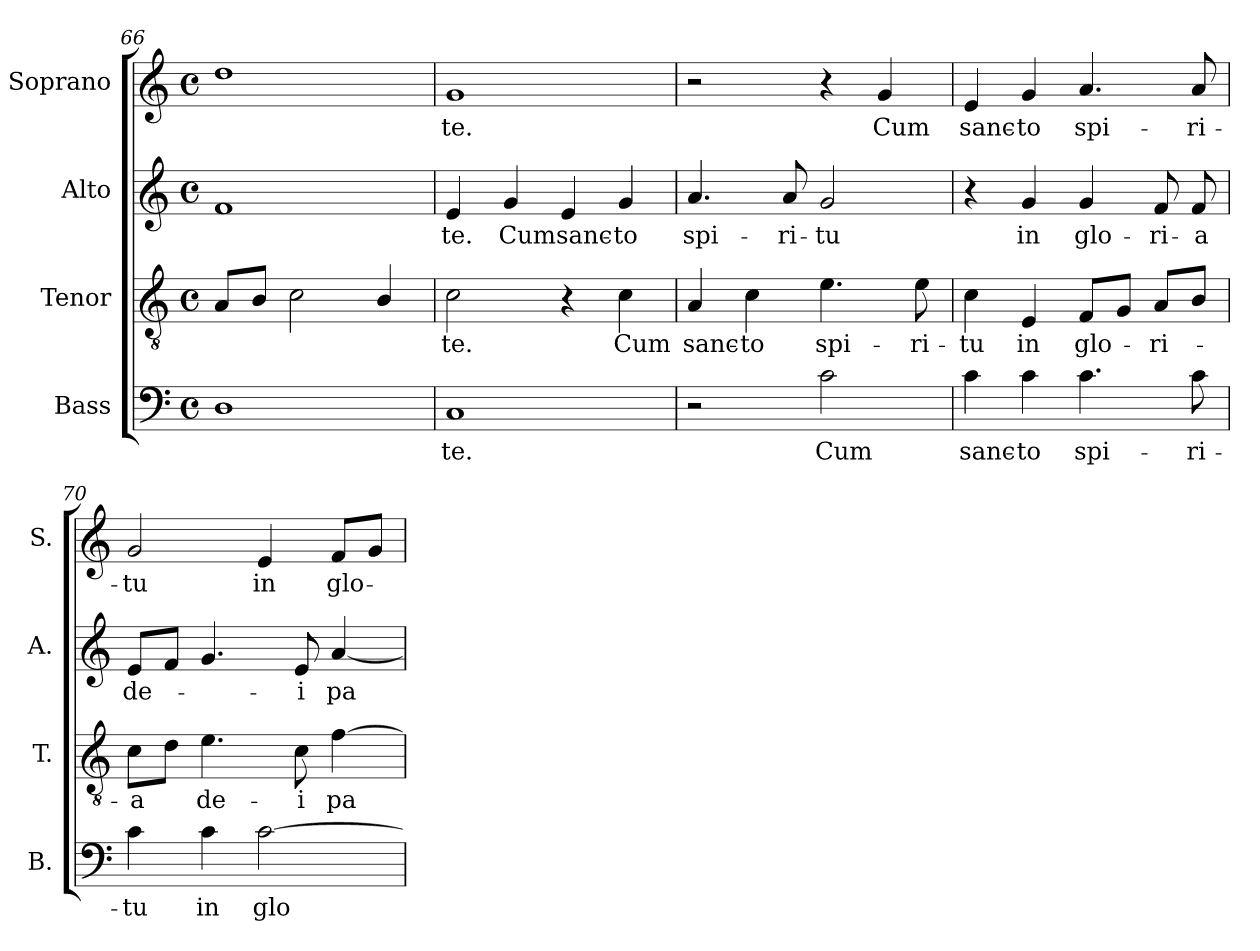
**kern	**text	**kern	**text	**kern	**text	**kern	**text
*part4	*part4	*part3	*part3	*part2	*part2	*part1	*part1
*staff4	*staff4	*staff3	*staff3	*staff2	*staff2	*staff1	*staff1
*I"Bass	*	*I"Tenor	*	*I"Alto	*	*I"Soprano	*
*I'B.	*	*I'T.	*	*I'A.	*	*I'S.	*
*clefF4	*	*clefGv2	*	*clefG2	*	*clefG2	*
*	*	*ITrd7c12	*	*	*	*	*
*k[]	*	*k[]	*	*k[]	*	*k[]	*
*C:	*	*C:	*	*C:	*	*C:	*
*M4/4	*	*M4/4	*	*M4/4	*	*M4/4	*
*met(c)	*	*met(c)	*	*met(c)	*	*met(c)	*
=66	=66	=66	=66	=66	=66	=66	=66
1Di	.	8AAi/L	.	1fi	.	1ddi	.
.	.	8BBi/J	.	.	.	.	.
.	.	2Ci\	.	.	.	.	.
.	.	4BBi/	.	.	.	.	.
=67	=67	=67	=67	=67	=67	=67	=67
!	!LO:LY:b:color=#000000	!	!	!	!	!	!
!	!	!	!LO:LY:b:color=#000000	!	!	!	!
!	!	!	!	!	!LO:LY:b:color=#000000	!	!
!	!	!	!	!	!	!	!LO:LY:b:color=#000000
1Ci	-te.	2Ci\	-te.	4ei/	-te.	1gi	-te.
!	!	!	!	!	!LO:LY:b:color=#000000	!	!
.	.	.	.	4gi/	Cum	.	.
!	!	!	!	!	!LO:LY:b:color=#000000	!	!
.	.	4r	.	4ei/	sanc-	.	.
!	!	!	!LO:LY:b:color=#000000	!	!	!	!
!	!	!	!	!	!LO:LY:b:color=#000000	!	!
.	.	4Ci\	Cum	4gi/	-to	.	.
=68	=68	=68	=68	=68	=68	=68	=68
!	!	!	!LO:LY:b:color=#000000	!	!	!	!
!	!	!	!	!	!LO:LY:b:color=#000000	!	!
2r	.	4AAi/	sanc-	4.ai/	spi-	2r	.
!	!	!	!LO:LY:b:color=#000000	!	!	!	!
.	.	4Ci\	-to	.	.	.	.
!	!	!	!	!	!LO:LY:b:color=#000000	!	!
.	.	.	.	8ai/	-ri-	.	.
!	!LO:LY:b:color=#000000	!	!	!	!	!	!
!	!	!	!LO:LY:b:color=#000000	!	!	!	!
!	!	!	!	!	!LO:LY:b:color=#000000	!	!
2ci\	Cum	4.Ei\	spi-	2gi/	-tu	4r	.
!	!	!	!	!	!	!	!LO:LY:b:color=#000000
.	.	.	.	.	.	4gi/	Cum
!	!	!	!LO:LY:b:color=#000000	!	!	!	!
.	.	8Ei\	-ri-	.	.	.	.
!!LO:PB:g=z
=69	=69	=69	=69	=69	=69	=69	=69
!	!LO:LY:b:color=#000000	!	!	!	!	!	!
!	!	!	!LO:LY:b:color=#000000	!	!	!	!
!	!	!	!	!	!	!	!LO:LY:b:color=#000000
4ci\	sanc-	4Ci\	-tu	4r	.	4ei/	sanc-
!	!LO:LY:b:color=#000000	!	!	!	!	!	!
!	!	!	!LO:LY:b:color=#000000	!	!	!	!
!	!	!	!	!	!LO:LY:b:color=#000000	!	!
!	!	!	!	!	!	!	!LO:LY:b:color=#000000
4ci\	-to	4EEi/	in	4gi/	in	4gi/	-to
!	!LO:LY:b:color=#000000	!	!	!	!	!	!
!	!	!	!LO:LY:b:color=#000000	!	!	!	!
!	!	!	!	!	!LO:LY:b:color=#000000	!	!
!	!	!	!	!	!	!	!LO:LY:b:color=#000000
4.ci\	spi-	8FFi/L	glo-	4gi/	glo-	4.ai/	spi-
.	.	8GGi/J	.	.	.	.	.
!	!	!	!LO:LY:b:color=#000000	!	!	!	!
!	!	!	!	!	!LO:LY:b:color=#000000	!	!
.	.	8AAi/L	-ri-	8fi/	-ri-	.	.
!	!LO:LY:b:color=#000000	!	!	!	!	!	!
!	!	!	!	!	!LO:LY:b:color=#000000	!	!
!	!	!	!	!	!	!	!LO:LY:b:color=#000000
8ci\	-ri-	8BBi/J	.	8fi/	-a	8ai/	-ri-
=70	=70	=70	=70	=70	=70	=70	=70
!	!LO:LY:b:color=#000000	!	!	!	!	!	!
!	!	!	!LO:LY:b:color=#000000	!	!	!	!
!	!	!	!	!	!LO:LY:b:color=#000000	!	!
!	!	!	!	!	!	!	!LO:LY:b:color=#000000
4ci\	-tu	8Ci\L	-a	8ei/L	de-	2gi/	-tu
.	.	8Di\J	.	8fi/J	.	.	.
!	!LO:LY:b:color=#000000	!	!	!	!	!	!
!	!	!	!LO:LY:b:color=#000000	!	!	!	!
4ci\	in	4.Ei\	de-	4.gi/	.	.	.
!	!LO:LY:b:color=#000000	!	!	!	!	!	!
!	!	!	!	!	!	!	!LO:LY:b:color=#000000
[2ci\	glo-	.	.	.	.	4ei/	in
!	!	!	!LO:LY:b:color=#000000	!	!	!	!
!	!	!	!	!	!LO:LY:b:color=#000000	!	!
.	.	8Ci\	-i	8ei/	-i	.	.
!	!	!	!LO:LY:b:color=#000000	!	!	!	!
!	!	!	!	!	!LO:LY:b:color=#000000	!	!
!	!	!	!	!	!	!	!LO:LY:b:color=#000000
.	.	[4Fi\	pa-	[4ai/	pa-	8fi/L	glo-
.	.	.	.	.	.	8gi/J	.
=	=	=	=	=	=	=	=
*-	*-	*-	*-	*-	*-	*-	*-
